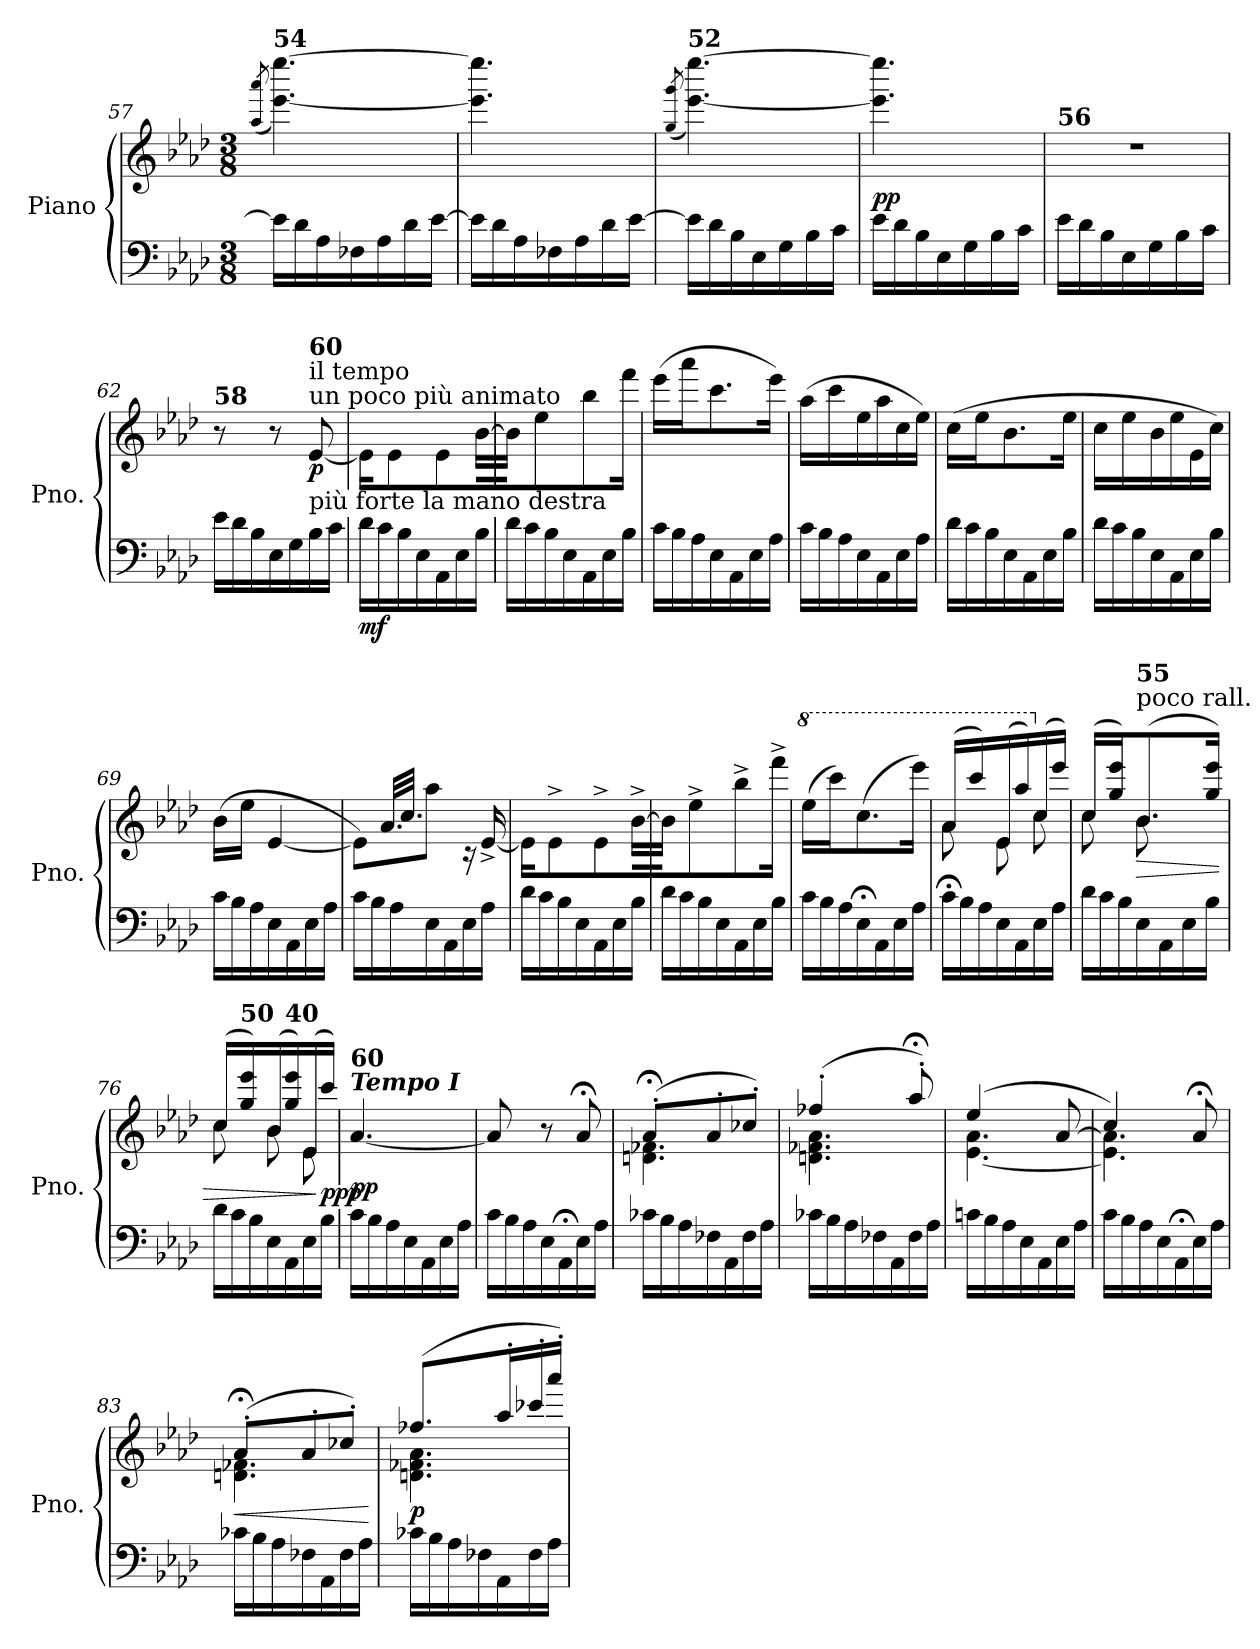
**kern	**kern	**dynam
*part1	*part1	*part1
*staff2	*staff1	*staff1/2
*I"Piano	*	*
*I'Pno.	*	*
*clefF4	*clefG2	*
*k[b-e-a-d-]	*k[b-e-a-d-]	*
*M3/8	*M3/8	*
=57	=57	=57
.	(8qaa-/ 8qaaa-/	.
*Xtuplet	*	*
!	!LO:TX:a:B:t=54	!
24e-\LL]	[4.eee-\ [4.eeee-\)	.
24d-\	.	.
24A-\	.	.
16F-X\	.	.
16A-\	.	.
16d-\	.	.
[16e-\JJ	.	.
=58	=58	=58
24e-\LL]	4.eee-\] 4.eeee-\]	.
24d-\	.	.
24A-\	.	.
16F-X\	.	.
16A-\	.	.
16d-\	.	.
[16e-\JJ	.	.
=59	=59	=59
.	(8qgg/ 8qggg/	.
!	!LO:TX:a:B:t=52	!
24e-\LL]	[4.eee-\ [4.eeee-\)	.
24d-\	.	.
24B-\	.	.
16E-\	.	.
16G\	.	.
16B-\	.	.
16c\JJ	.	.
=60	=60	=60
!	!	!LO:DY:a=2
24e-\LL	4.eee-\] 4.eeee-\]	pp
24d-\	.	.
24B-\	.	.
16E-\	.	.
16G\	.	.
16B-\	.	.
16c\JJ	.	.
!!LO:LB:g=z
=61	=61	=61
!	!LO:TX:a:B:t=56	!
24e-\LL	4.r	.
24d-\	.	.
24B-\	.	.
16E-\	.	.
16G\	.	.
16B-\	.	.
16c\JJ	.	.
=62	=62	=62
!	!LO:TX:a:B:t=58	!
24e-\LL	8r	.
24d-\	.	.
24B-\	.	.
16E-\	8r	.
16G\	.	.
!	!LO:TX:a:t=un poco più animato	!
!	!LO:TX:a:t=il tempo	!
!	!LO:TX:a:B:t=60	!
!LO:TX:a:t=più forte la mano destra	!	!
!	!	!LO:DY:b
16B-\	[8e-/	p
16c\JJ	.	.
=63	=63	=63
!	!	!LO:DY:b=2
24d-\LL	16e-\KL]	mf
24c\	.	.
.	8e-\	.
24B-\	.	.
16E-\	.	.
16AA-\	8e-\	.
16E-\	.	.
16B-\JJ	[16b-\L	.
=64	=64	=64
24d-\LL	16b-\J]	.
24c\	.	.
.	8ee-\	.
24B-\	.	.
16E-\	.	.
16AA-\	8bb-\	.
16E-\	.	.
16B-\JJ	16fff\Jk	.
=65	=65	=65
24c\LL	(16eee-\LL	.
24B-\	.	.
.	16aaa-\J	.
24A-\	.	.
16E-\	8.ccc\	.
16AA-\	.	.
16E-\	.	.
16A-\JJ	16eee-\Jk)	.
=66	=66	=66
24c\LL	(16aa-\LL	.
24B-\	.	.
.	16ccc\	.
24A-\	.	.
16E-\	16ee-\	.
16AA-\	16aa-\	.
16E-\	16cc\	.
16A-\JJ	16ee-\JJ)	.
!!LO:LB:g=z
=67	=67	=67
24d-\LL	(16cc\LL	.
24c\	.	.
.	16ee-\J	.
24B-\	.	.
16E-\	8.b-\	.
16AA-\	.	.
16E-\	.	.
16B-\JJ	16ee-\Jk	.
=68	=68	=68
24d-\LL	16cc\LL	.
24c\	.	.
.	16ee-\	.
24B-\	.	.
16E-\	16b-\	.
16AA-\	16ee-\	.
16E-\	16e-\	.
16B-\JJ	16cc\JJ)	.
=69	=69	=69
24c\LL	(16b-\LL	.
24B-\	.	.
.	16ee-\JJ	.
24A-\	.	.
16E-\	[4e-/	.
16AA-\	.	.
16E-\	.	.
16A-\JJ	.	.
=70	=70	=70
*	*^	*
24c\LL	8e-\L])	16rcccyy	.
24B-\	.	.	.
*	*	*Xtuplet	*
.	.	(>48.a-!/LL	.
24A-\	.	.	.
.	.	48.cc!/JJ	.
16E-\	(8aa-\J	4ryy	.
16AA-\	.	.	.
16E-\	16rc	.	.
16A-\JJ)	[16e-^/	.	.
*	*v	*v	*
=71	=71	=71
24d-\LL	16e-\KL]	.
24c\	.	.
.	8e-^\	.
24B-\	.	.
16E-\	.	.
16AA-\	8e-^\	.
16E-\	.	.
16B-\JJ	[16b-^\L	.
=72	=72	=72
24d-\LL	16b-\J]	.
24c\	.	.
.	8ee-^\	.
24B-\	.	.
16E-\	.	.
16AA-\	8bb-^\	.
16E-\	.	.
16B-\JJ	16fff^\Jk	.
!!LO:LB:g=z
=73	=73	=73
*	*8va	*
24c\LL	(16eee-\LL	.
24B-\	.	.
.	16cccc\J)	.
24A-\	.	.
16E-;<\	(8.ccc\	.
16AA-\	.	.
16E-\	.	.
16A-\JJ	16eeee-\Jk)	.
=74	=74	=74
*	*^	*
24c;<\LL	(16aa-/LL	8aa-\	.
24B-\	.	.	.
.	16cccc/)	.	.
24A-\	.	.	.
16E-\	(16ee-/	8ee-\	.
16AA-\	16aaa-/)	.	.
*	*X8va	*	*
16E-\	(16cc/	8cc\	.
16A-\JJ	16eee-/JJ)	.	.
=75	=75	=75	=75
24d-\LL	(16cc/LL	8cc\	.
24c\	.	.	.
.	16gg/ 16eee-/J)	.	.
24B-\	.	.	.
!	!LO:TX:a:t=poco rall.	!	!
!	!LO:TX:a:B:t=55	!	!
!	!	!	!LO:HP:b
16E-\	(8.b-/	8.b-\	>
16AA-\	.	.	.
16E-\	.	.	.
16B-\JJ	16gg/ 16eee-/Jk)	16ryy	.
=76	=76	=76	=76
24d-\LL	(16cc/LL	8cc\	.
24c\	.	.	.
!	!LO:TX:a:B:t=50	!	!
.	16gg/ 16eee-/)	.	.
24B-\	.	.	.
16E-\	(16b-/	8b-\	.
!	!LO:TX:a:B:t=40	!	!
16AA-\	16gg/ 16eee-/)	.	.
16E-\	(16e-/	8e-\	.
!	!	!	!LO:DY:n=1:b
16B-\JJ	16ccc/JJ)	.	] ppp
*	*v	*v	*
=77	=77	=77
!	!LO:TX:a:Bi:t=Tempo I	!
!	!LO:TX:a:B:t=60	!
!	!	!LO:DY:b
24c\LL	[4.a-/	pp
24B-\	.	.
24A-\	.	.
16E-\	.	.
16AA-\	.	.
16E-\	.	.
16A-\JJ	.	.
=78	=78	=78
24c\LL	8a-/]	.
24B-\	.	.
24A-\	.	.
16E-\	8r	.
16AA-;<\	.	.
16E-\	8a-;</	.
16A-\JJ	.	.
!!LO:LB:g=z
=79	=79	=79
*	*^	*
24c-X\LL	(8a-;<'/L	4.dn\ 4.f-X\	.
24B-\	.	.	.
24A-\	.	.	.
16F-X\	8a-'/	.	.
16AA-\	.	.	.
16F-\	8cc-X'/J)	.	.
16A-\JJ	.	.	.
=80	=80	=80	=80
24c-X\LL	(4ff-X'/	4.dn\ 4.f-X\ 4.a-\	.
24B-\	.	.	.
24A-\	.	.	.
16F-X\	.	.	.
16AA-\	.	.	.
16F-\	8aa-;<'/)	.	.
16A-\JJ	.	.	.
=81	=81	=81	=81
24cn\LL	(4ee-/	[4.e-\ 4.a-\	.
24B-\	.	.	.
24A-\	.	.	.
16E-\	.	.	.
16AA-\	.	.	.
16E-\	[8a-/	.	.
16A-\JJ	.	.	.
=82	=82	=82	=82
24c\LL	4cc/)	4.e-\] 4.a-\]	.
24B-\	.	.	.
24A-\	.	.	.
16E-\	.	.	.
16AA-;<\	.	.	.
16E-\	8a-;</	.	.
16A-\JJ	.	.	.
=83	=83	=83	=83
!	!	!	!LO:HP:b
24c-X\LL	(8a-;<'/L	4.dn\ 4.f-X\	<
24B-\	.	.	.
24A-\	.	.	.
16F-X\	8a-'/	.	.
16AA-\	.	.	.
16F-\	8cc-X'/J)	.	.
16A-\JJ	.	.	.
*	*v	*v	*
.	.	[
=84	=84	=84
*	*^	*
!	!	!	!LO:DY:b
24c-X\LL	(8.ff-X/L	4.dn\ 4.f-X\ 4.a-\	p
24B-\	.	.	.
24A-\	.	.	.
16F-X\	.	.	.
16AA-\	16aa-'/L	.	.
16F-\	16ccc-X'/	.	.
16A-\JJ	16aaa-'/JJ)	.	.
*	*v	*v	*
=	=	=
*-	*-	*-
